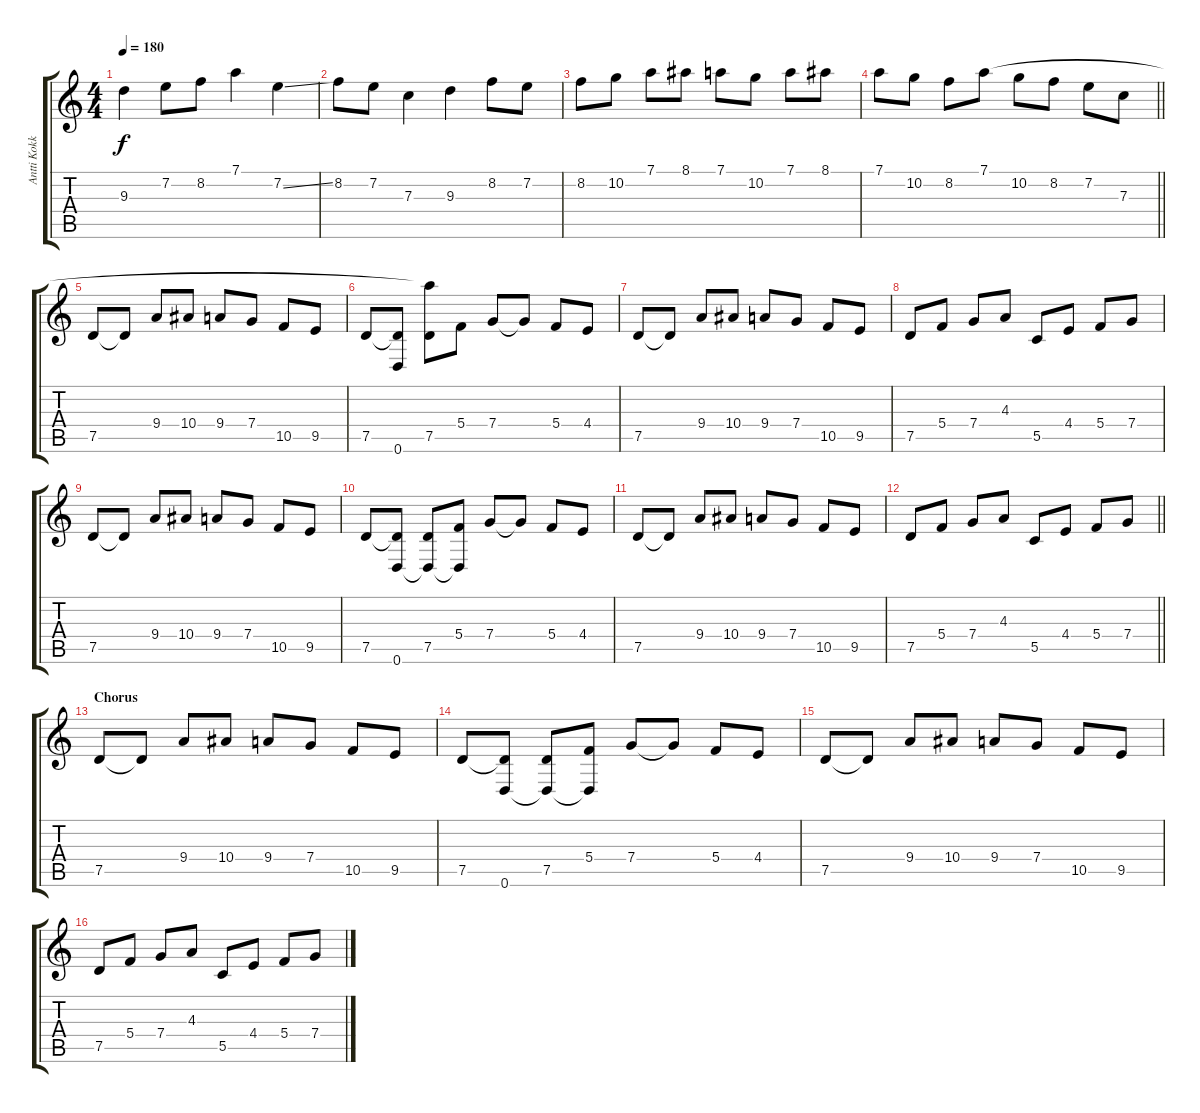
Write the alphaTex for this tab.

\track ("Antti Kokko - Lead Guitar" "Antti Kokk") {instrument distortionguitar}
\staff {score tabs}
\tuning (D4 A3 F3 C3 G2 D2) {hide}
\ts (4 4)
\tempo 180
\clef g2
\ks c
9.3.4{dy f} 7.2.8 8.2.8 7.1.4 7.2{ss}.4 |
8.2.8 7.2.8 7.3.4 9.3.4 8.2.8 7.2.8 |
8.2.8 10.2.8 7.1.8 8.1.8 7.1.8 10.2.8 7.1.8 8.1.8 |
\barLineRight lightlight
7.1.8 10.2.8 8.2.8 7.1.8 10.2.8 8.2.8 7.2.8 7.3.8 |
\section ("" "")
7.5.8 7.5{t}.8 9.4.8 10.4.8 9.4.8 7.4.8 10.5.8 9.5.8 |
7.5.8 (7.5{t} 0.6).8 (7.1{t} 7.5).8 5.4.8 7.4.8 7.4{t}.8 5.4.8 4.4.8 |
7.5.8 7.5{t}.8 9.4.8 10.4.8 9.4.8 7.4.8 10.5.8 9.5.8 |
7.5.8 5.4.8 7.4.8 4.3.8 5.5.8 4.4.8 5.4.8 7.4.8 |
7.5.8 7.5{t}.8 9.4.8 10.4.8 9.4.8 7.4.8 10.5.8 9.5.8 |
7.5.8 (7.5{t} 0.6).8 (7.5 0.6{t}).8 (5.4 0.6{t}).8 7.4.8 7.4{t}.8 5.4.8 4.4.8 |
7.5.8 7.5{t}.8 9.4.8 10.4.8 9.4.8 7.4.8 10.5.8 9.5.8 |
\barLineRight lightlight
7.5.8 5.4.8 7.4.8 4.3.8 5.5.8 4.4.8 5.4.8 7.4.8 |
\section ("" "Chorus")
7.5.8 7.5{t}.8 9.4.8 10.4.8 9.4.8 7.4.8 10.5.8 9.5.8 |
7.5.8 (7.5{t} 0.6).8 (7.5 0.6{t}).8 (5.4 0.6{t}).8 7.4.8 7.4{t}.8 5.4.8 4.4.8 |
7.5.8 7.5{t}.8 9.4.8 10.4.8 9.4.8 7.4.8 10.5.8 9.5.8 |
7.5.8 5.4.8 7.4.8 4.3.8 5.5.8 4.4.8 5.4.8 7.4.8
